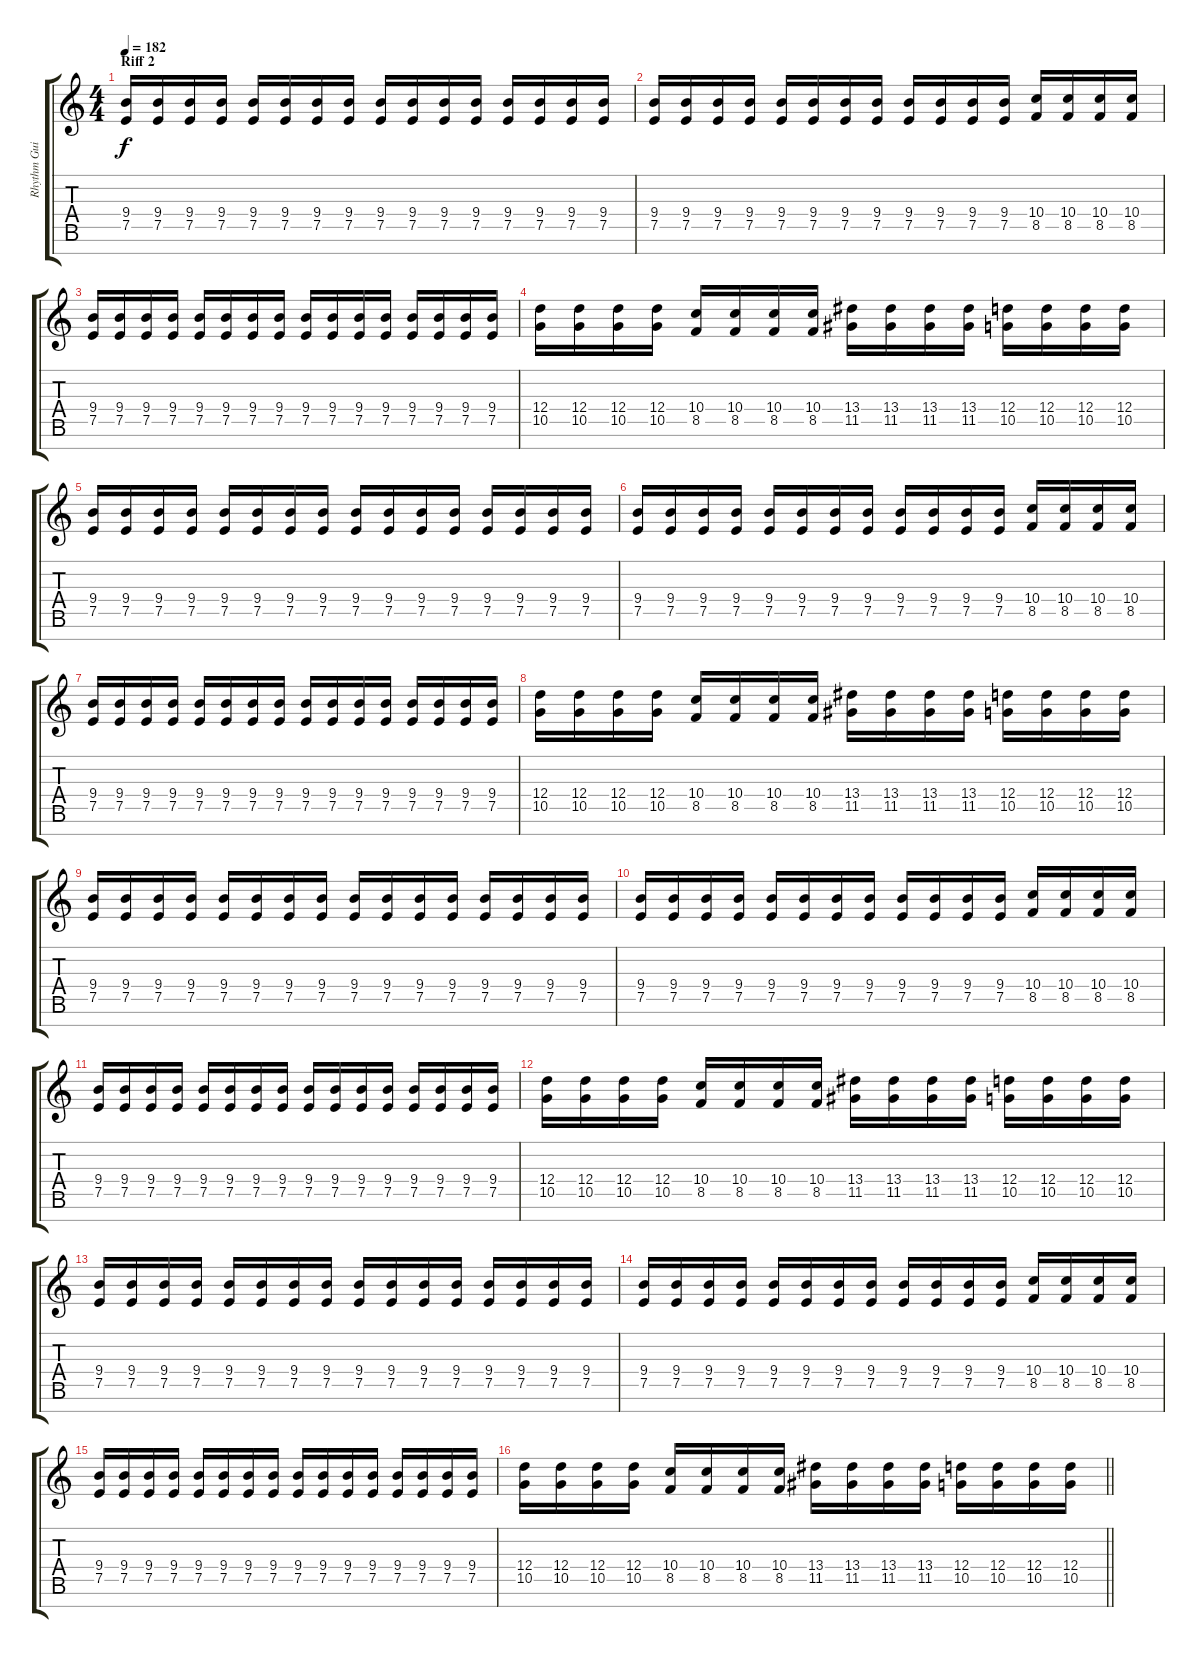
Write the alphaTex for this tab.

\track ("Rhythm Guitar 2" "Rhythm Gui") {instrument overdrivenguitar}
\staff {score tabs}
\tuning (E4 B3 G3 D3 A2 E2 B1) {hide}
\ts (4 4)
\section ("" "Riff 2")
\tempo 182
\clef g2
\ks c
(9.4 7.5).16{dy f} (9.4 7.5).16 (9.4 7.5).16 (9.4 7.5).16 (9.4 7.5).16 (9.4 7.5).16 (9.4 7.5).16 (9.4 7.5).16 (9.4 7.5).16 (9.4 7.5).16 (9.4 7.5).16 (9.4 7.5).16 (9.4 7.5).16 (9.4 7.5).16 (9.4 7.5).16 (9.4 7.5).16 |
(9.4 7.5).16 (9.4 7.5).16 (9.4 7.5).16 (9.4 7.5).16 (9.4 7.5).16 (9.4 7.5).16 (9.4 7.5).16 (9.4 7.5).16 (9.4 7.5).16 (9.4 7.5).16 (9.4 7.5).16 (9.4 7.5).16 (10.4 8.5).16 (10.4 8.5).16 (10.4 8.5).16 (10.4 8.5).16 |
(9.4 7.5).16 (9.4 7.5).16 (9.4 7.5).16 (9.4 7.5).16 (9.4 7.5).16 (9.4 7.5).16 (9.4 7.5).16 (9.4 7.5).16 (9.4 7.5).16 (9.4 7.5).16 (9.4 7.5).16 (9.4 7.5).16 (9.4 7.5).16 (9.4 7.5).16 (9.4 7.5).16 (9.4 7.5).16 |
(12.4 10.5).16 (12.4 10.5).16 (12.4 10.5).16 (12.4 10.5).16 (10.4 8.5).16 (10.4 8.5).16 (10.4 8.5).16 (10.4 8.5).16 (13.4 11.5).16 (13.4 11.5).16 (13.4 11.5).16 (13.4 11.5).16 (12.4 10.5).16 (12.4 10.5).16 (12.4 10.5).16 (12.4 10.5).16 |
(9.4 7.5).16 (9.4 7.5).16 (9.4 7.5).16 (9.4 7.5).16 (9.4 7.5).16 (9.4 7.5).16 (9.4 7.5).16 (9.4 7.5).16 (9.4 7.5).16 (9.4 7.5).16 (9.4 7.5).16 (9.4 7.5).16 (9.4 7.5).16 (9.4 7.5).16 (9.4 7.5).16 (9.4 7.5).16 |
(9.4 7.5).16 (9.4 7.5).16 (9.4 7.5).16 (9.4 7.5).16 (9.4 7.5).16 (9.4 7.5).16 (9.4 7.5).16 (9.4 7.5).16 (9.4 7.5).16 (9.4 7.5).16 (9.4 7.5).16 (9.4 7.5).16 (10.4 8.5).16 (10.4 8.5).16 (10.4 8.5).16 (10.4 8.5).16 |
(9.4 7.5).16 (9.4 7.5).16 (9.4 7.5).16 (9.4 7.5).16 (9.4 7.5).16 (9.4 7.5).16 (9.4 7.5).16 (9.4 7.5).16 (9.4 7.5).16 (9.4 7.5).16 (9.4 7.5).16 (9.4 7.5).16 (9.4 7.5).16 (9.4 7.5).16 (9.4 7.5).16 (9.4 7.5).16 |
(12.4 10.5).16 (12.4 10.5).16 (12.4 10.5).16 (12.4 10.5).16 (10.4 8.5).16 (10.4 8.5).16 (10.4 8.5).16 (10.4 8.5).16 (13.4 11.5).16 (13.4 11.5).16 (13.4 11.5).16 (13.4 11.5).16 (12.4 10.5).16 (12.4 10.5).16 (12.4 10.5).16 (12.4 10.5).16 |
(9.4 7.5).16 (9.4 7.5).16 (9.4 7.5).16 (9.4 7.5).16 (9.4 7.5).16 (9.4 7.5).16 (9.4 7.5).16 (9.4 7.5).16 (9.4 7.5).16 (9.4 7.5).16 (9.4 7.5).16 (9.4 7.5).16 (9.4 7.5).16 (9.4 7.5).16 (9.4 7.5).16 (9.4 7.5).16 |
(9.4 7.5).16 (9.4 7.5).16 (9.4 7.5).16 (9.4 7.5).16 (9.4 7.5).16 (9.4 7.5).16 (9.4 7.5).16 (9.4 7.5).16 (9.4 7.5).16 (9.4 7.5).16 (9.4 7.5).16 (9.4 7.5).16 (10.4 8.5).16 (10.4 8.5).16 (10.4 8.5).16 (10.4 8.5).16 |
(9.4 7.5).16 (9.4 7.5).16 (9.4 7.5).16 (9.4 7.5).16 (9.4 7.5).16 (9.4 7.5).16 (9.4 7.5).16 (9.4 7.5).16 (9.4 7.5).16 (9.4 7.5).16 (9.4 7.5).16 (9.4 7.5).16 (9.4 7.5).16 (9.4 7.5).16 (9.4 7.5).16 (9.4 7.5).16 |
(12.4 10.5).16 (12.4 10.5).16 (12.4 10.5).16 (12.4 10.5).16 (10.4 8.5).16 (10.4 8.5).16 (10.4 8.5).16 (10.4 8.5).16 (13.4 11.5).16 (13.4 11.5).16 (13.4 11.5).16 (13.4 11.5).16 (12.4 10.5).16 (12.4 10.5).16 (12.4 10.5).16 (12.4 10.5).16 |
(9.4 7.5).16 (9.4 7.5).16 (9.4 7.5).16 (9.4 7.5).16 (9.4 7.5).16 (9.4 7.5).16 (9.4 7.5).16 (9.4 7.5).16 (9.4 7.5).16 (9.4 7.5).16 (9.4 7.5).16 (9.4 7.5).16 (9.4 7.5).16 (9.4 7.5).16 (9.4 7.5).16 (9.4 7.5).16 |
(9.4 7.5).16 (9.4 7.5).16 (9.4 7.5).16 (9.4 7.5).16 (9.4 7.5).16 (9.4 7.5).16 (9.4 7.5).16 (9.4 7.5).16 (9.4 7.5).16 (9.4 7.5).16 (9.4 7.5).16 (9.4 7.5).16 (10.4 8.5).16 (10.4 8.5).16 (10.4 8.5).16 (10.4 8.5).16 |
(9.4 7.5).16 (9.4 7.5).16 (9.4 7.5).16 (9.4 7.5).16 (9.4 7.5).16 (9.4 7.5).16 (9.4 7.5).16 (9.4 7.5).16 (9.4 7.5).16 (9.4 7.5).16 (9.4 7.5).16 (9.4 7.5).16 (9.4 7.5).16 (9.4 7.5).16 (9.4 7.5).16 (9.4 7.5).16 |
\barLineRight lightlight
(12.4 10.5).16 (12.4 10.5).16 (12.4 10.5).16 (12.4 10.5).16 (10.4 8.5).16 (10.4 8.5).16 (10.4 8.5).16 (10.4 8.5).16 (13.4 11.5).16 (13.4 11.5).16 (13.4 11.5).16 (13.4 11.5).16 (12.4 10.5).16 (12.4 10.5).16 (12.4 10.5).16 (12.4 10.5).16
